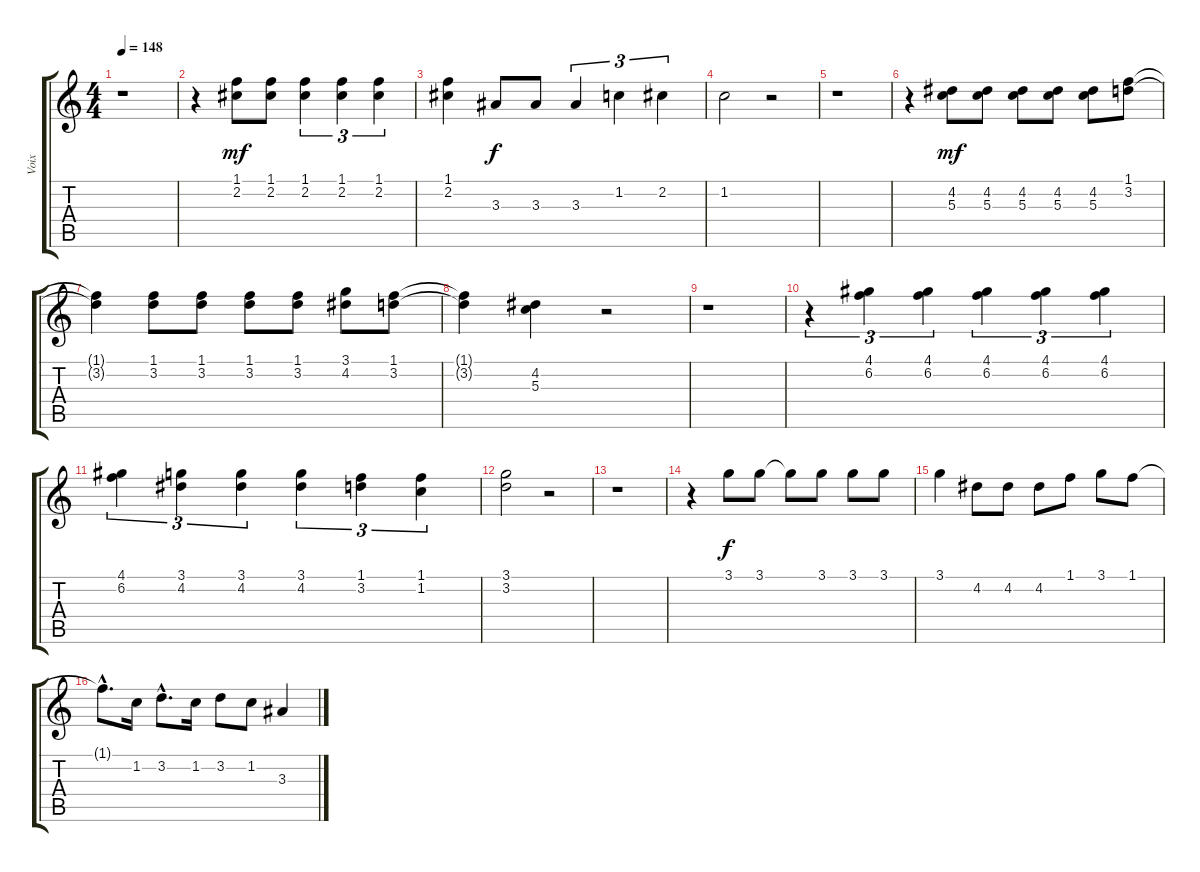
\track ("Voix" "Voix") {instrument accordion}
\staff {score tabs}
\tuning (E5 B4 G4 D4 A3 E3) {hide}
\ts (4 4)
\tempo 148
\clef g2
\ks c
r.1{dy mf} |
r.4 (1.1 2.2).8 (1.1 2.2).8 (1.1 2.2).4{tu (3 2)} (1.1 2.2).4{tu (3 2)} (1.1 2.2).4{tu (3 2)} |
(1.1 2.2).4 3.3.8{dy f} 3.3.8 3.3.4{tu (3 2)} 1.2.4{tu (3 2)} 2.2.4{tu (3 2)} |
1.2.2 r.2 |
r.1 |
r.4 (4.2 5.3).8{dy mf} (4.2 5.3).8 (4.2 5.3).8 (4.2 5.3).8 (4.2 5.3).8 (1.1 3.2).8 |
(1.1{t} 3.2{t}).4 (1.1 3.2).8 (1.1 3.2).8 (1.1 3.2).8 (1.1 3.2).8 (3.1 4.2).8 (1.1 3.2).8 |
(1.1{t} 3.2{t}).4 (4.2 5.3).4 r.2 |
r.1 |
r.4{tu (3 2)} (4.1 6.2).4{tu (3 2)} (4.1 6.2).4{tu (3 2)} (4.1 6.2).4{tu (3 2)} (4.1 6.2).4{tu (3 2)} (4.1 6.2).4{tu (3 2)} |
(4.1 6.2).4{tu (3 2)} (3.1 4.2).4{tu (3 2)} (3.1 4.2).4{tu (3 2)} (3.1 4.2).4{tu (3 2)} (1.1 3.2).4{tu (3 2)} (1.1 1.2).4{tu (3 2)} |
(3.1 3.2).2 r.2 |
r.1 |
r.4 3.1.8{dy f} 3.1.8 3.1{t}.8 3.1.8 3.1.8 3.1.8 |
3.1.4 4.2.8 4.2.8 4.2.8 1.1.8 3.1.8 1.1.8 |
1.1{hac t}.8{d} 1.2.16 3.2{hac}.8{d} 1.2.16 3.2.8 1.2.8 3.3.4
